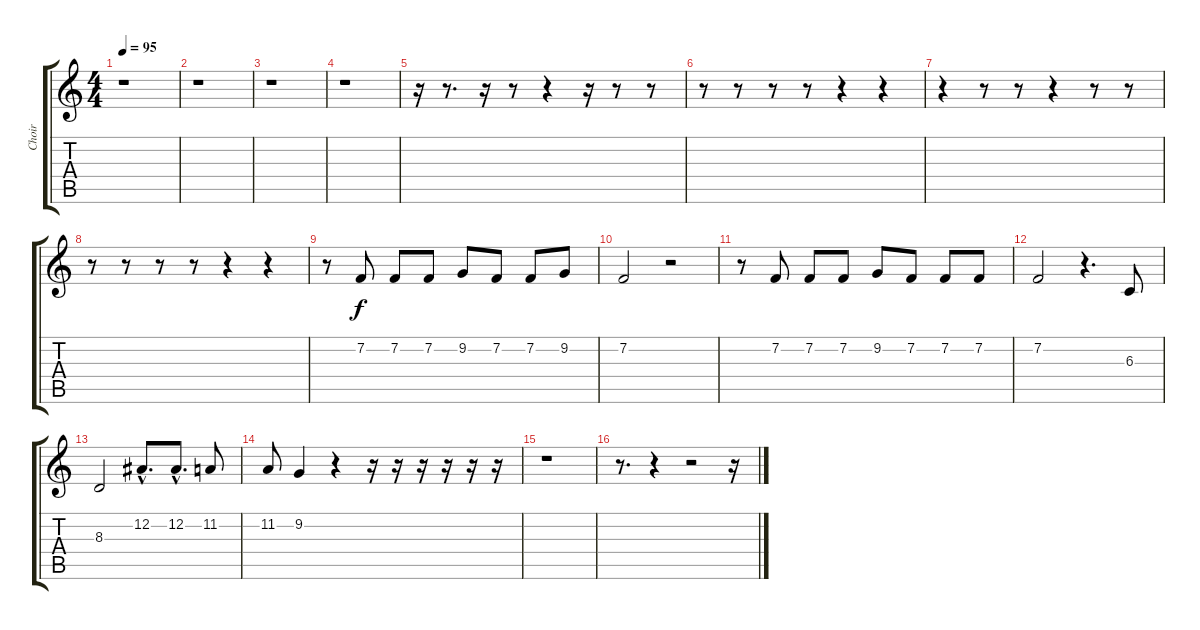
\track ("Choir" "Choir") {instrument trumpet}
\staff {score tabs}
\tuning (Eb4 Bb3 Gb3 Db3 Ab2 Eb2) {hide}
\ts (4 4)
\tempo 95
\clef g2
\ks c
r.1{dy f instrument trumpet} |
r.1 |
r.1 |
r.1 |
r.16 r.8{d} r.16 r.8 r.4 r.16 r.8 r.8 |
r.8 r.8 r.8 r.8 r.4 r.4 |
r.4 r.8 r.8 r.4 r.8 r.8 |
r.8 r.8 r.8 r.8 r.4 r.4 |
r.8 7.2.8 7.2.8 7.2.8 9.2.8 7.2.8 7.2.8 9.2.8 |
7.2.2 r.2 |
r.8 7.2.8 7.2.8 7.2.8 9.2.8 7.2.8 7.2.8 7.2.8 |
7.2.2 r.4{d} 6.3.8 |
8.3.2 12.2{hac}.8{d} 12.2{hac}.8{d} 11.2.8 |
11.2.8 9.2.4 r.4 r.16 r.16 r.16 r.16 r.16 r.16 |
r.1 |
r.8{d} r.4 r.2 r.16
